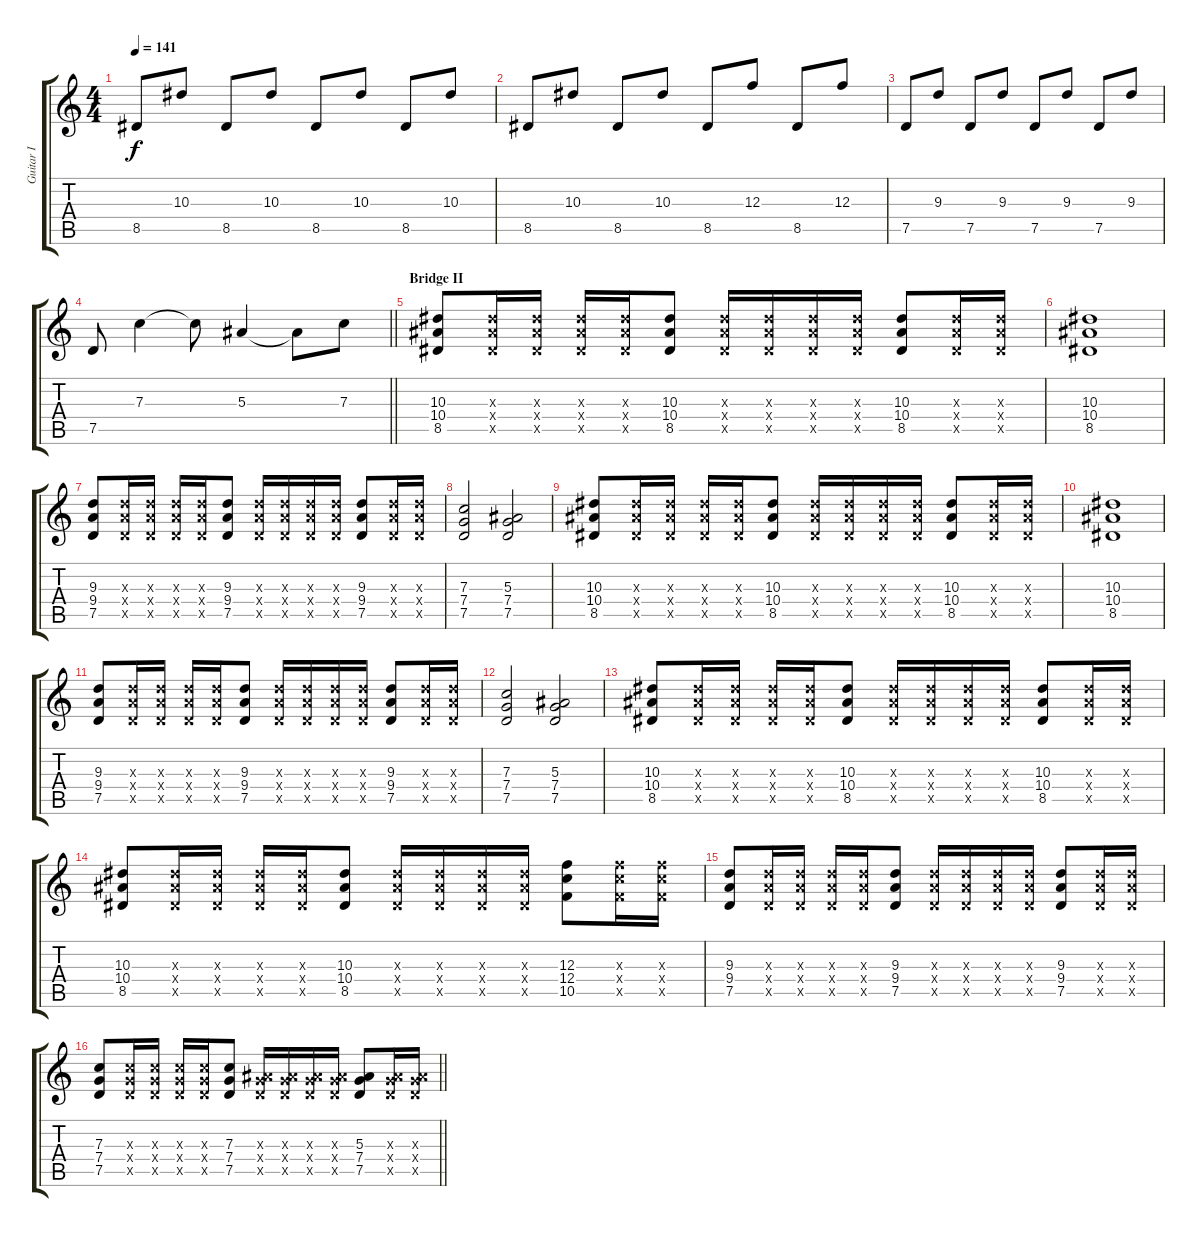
\track ("Guitar I" "Guitar I") {instrument electricguitarjazz}
\staff {score tabs}
\tuning (D4 A3 F3 C3 G2 C2) {hide}
\ts (4 4)
\tempo 141
\clef g2
\ks c
8.5.8{dy f} 10.3.8 8.5.8 10.3.8 8.5.8 10.3.8 8.5.8 10.3.8 |
8.5.8 10.3.8 8.5.8 10.3.8 8.5.8 12.3.8 8.5.8 12.3.8 |
7.5.8 9.3.8 7.5.8 9.3.8 7.5.8 9.3.8 7.5.8 9.3.8 |
\barLineRight lightlight
7.5.8 7.3.4 7.3{t}.8 5.3.4 5.3{t}.8 7.3.8 |
\section ("" "Bridge II")
(10.3 10.4 8.5).8 (10.3{x} 10.4{x} 8.5{x}).16 (10.3{x} 10.4{x} 8.5{x}).16 (10.3{x} 10.4{x} 8.5{x}).16 (10.3{x} 10.4{x} 8.5{x}).16 (10.3 10.4 8.5).8 (10.3{x} 10.4{x} 8.5{x}).16 (10.3{x} 10.4{x} 8.5{x}).16 (10.3{x} 10.4{x} 8.5{x}).16 (10.3{x} 10.4{x} 8.5{x}).16 (10.3 10.4 8.5).8 (10.3{x} 10.4{x} 8.5{x}).16 (10.3{x} 10.4{x} 8.5{x}).16 |
(10.3 10.4 8.5).1 |
(9.3 9.4 7.5).8 (9.3{x} 9.4{x} 7.5{x}).16 (9.3{x} 9.4{x} 7.5{x}).16 (9.3{x} 9.4{x} 7.5{x}).16 (9.3{x} 9.4{x} 7.5{x}).16 (9.3 9.4 7.5).8 (9.3{x} 9.4{x} 7.5{x}).16 (9.3{x} 9.4{x} 7.5{x}).16 (9.3{x} 9.4{x} 7.5{x}).16 (9.3{x} 9.4{x} 7.5{x}).16 (9.3 9.4 7.5).8 (9.3{x} 9.4{x} 7.5{x}).16 (9.3{x} 9.4{x} 7.5{x}).16 |
(7.3 7.4 7.5).2 (5.3 7.4 7.5).2 |
(10.3 10.4 8.5).8 (10.3{x} 10.4{x} 8.5{x}).16 (10.3{x} 10.4{x} 8.5{x}).16 (10.3{x} 10.4{x} 8.5{x}).16 (10.3{x} 10.4{x} 8.5{x}).16 (10.3 10.4 8.5).8 (10.3{x} 10.4{x} 8.5{x}).16 (10.3{x} 10.4{x} 8.5{x}).16 (10.3{x} 10.4{x} 8.5{x}).16 (10.3{x} 10.4{x} 8.5{x}).16 (10.3 10.4 8.5).8 (10.3{x} 10.4{x} 8.5{x}).16 (10.3{x} 10.4{x} 8.5{x}).16 |
(10.3 10.4 8.5).1 |
(9.3 9.4 7.5).8 (9.3{x} 9.4{x} 7.5{x}).16 (9.3{x} 9.4{x} 7.5{x}).16 (9.3{x} 9.4{x} 7.5{x}).16 (9.3{x} 9.4{x} 7.5{x}).16 (9.3 9.4 7.5).8 (9.3{x} 9.4{x} 7.5{x}).16 (9.3{x} 9.4{x} 7.5{x}).16 (9.3{x} 9.4{x} 7.5{x}).16 (9.3{x} 9.4{x} 7.5{x}).16 (9.3 9.4 7.5).8 (9.3{x} 9.4{x} 7.5{x}).16 (9.3{x} 9.4{x} 7.5{x}).16 |
(7.3 7.4 7.5).2 (5.3 7.4 7.5).2 |
(10.3 10.4 8.5).8 (10.3{x} 10.4{x} 8.5{x}).16 (10.3{x} 10.4{x} 8.5{x}).16 (10.3{x} 10.4{x} 8.5{x}).16 (10.3{x} 10.4{x} 8.5{x}).16 (10.3 10.4 8.5).8 (10.3{x} 10.4{x} 8.5{x}).16 (10.3{x} 10.4{x} 8.5{x}).16 (10.3{x} 10.4{x} 8.5{x}).16 (10.3{x} 10.4{x} 8.5{x}).16 (10.3 10.4 8.5).8 (10.3{x} 10.4{x} 8.5{x}).16 (10.3{x} 10.4{x} 8.5{x}).16 |
(10.3 10.4 8.5).8 (10.3{x} 10.4{x} 8.5{x}).16 (10.3{x} 10.4{x} 8.5{x}).16 (10.3{x} 10.4{x} 8.5{x}).16 (10.3{x} 10.4{x} 8.5{x}).16 (10.3 10.4 8.5).8 (10.3{x} 10.4{x} 8.5{x}).16 (10.3{x} 10.4{x} 8.5{x}).16 (10.3{x} 10.4{x} 8.5{x}).16 (10.3{x} 10.4{x} 8.5{x}).16 (12.3 12.4 10.5).8 (12.3{x} 12.4{x} 10.5{x}).16 (12.3{x} 12.4{x} 10.5{x}).16 |
(9.3 9.4 7.5).8 (9.3{x} 9.4{x} 7.5{x}).16 (9.3{x} 9.4{x} 7.5{x}).16 (9.3{x} 9.4{x} 7.5{x}).16 (9.3{x} 9.4{x} 7.5{x}).16 (9.3 9.4 7.5).8 (9.3{x} 9.4{x} 7.5{x}).16 (9.3{x} 9.4{x} 7.5{x}).16 (9.3{x} 9.4{x} 7.5{x}).16 (9.3{x} 9.4{x} 7.5{x}).16 (9.3 9.4 7.5).8 (9.3{x} 9.4{x} 7.5{x}).16 (9.3{x} 9.4{x} 7.5{x}).16 |
\barLineRight lightlight
(7.3 7.4 7.5).8 (7.3{x} 7.4{x} 7.5{x}).16 (7.3{x} 7.4{x} 7.5{x}).16 (7.3{x} 7.4{x} 7.5{x}).16 (7.3{x} 7.4{x} 7.5{x}).16 (7.3 7.4 7.5).8 (5.3{x} 7.4{x} 7.5{x}).16 (5.3{x} 7.4{x} 7.5{x}).16 (5.3{x} 7.4{x} 7.5{x}).16 (5.3{x} 7.4{x} 7.5{x}).16 (5.3 7.4 7.5).8 (5.3{x} 7.4{x} 7.5{x}).16 (5.3{x} 7.4{x} 7.5{x}).16
